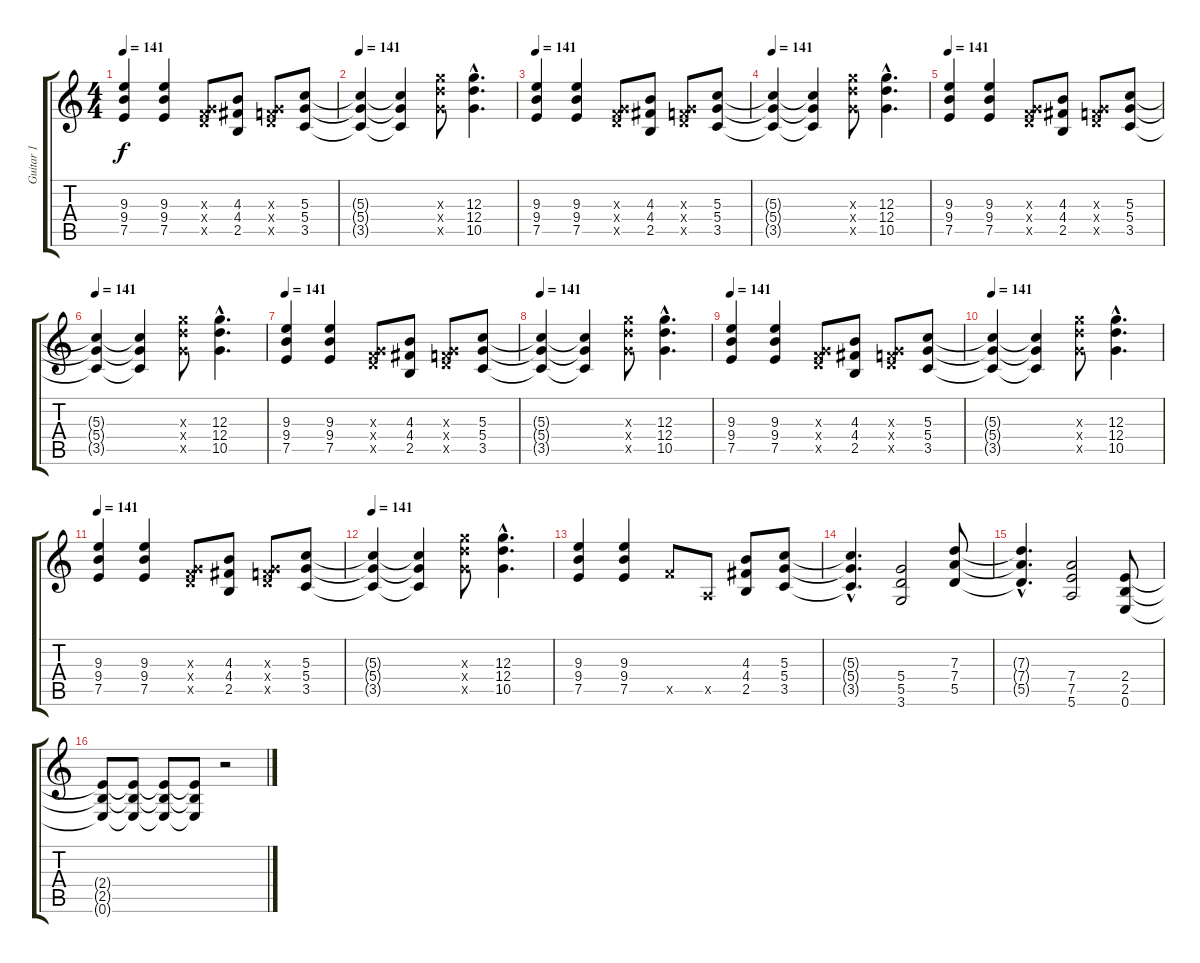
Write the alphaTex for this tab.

\track ("Guitar 1" "Guitar 1") {instrument distortionguitar}
\staff {score tabs}
\tuning (E4 B3 G3 D3 A2 E2) {hide}
\ts (4 4)
\tempo 141
\clef g2
\ks c
(9.3 9.4 7.5).4{dy f} (9.3 9.4 7.5).4 (0.3{x} 0.4{x} 8.5{x}).8 (4.3 4.4 2.5).8 (0.3{x} 0.4{x} 8.5{x}).8 (5.3 5.4 3.5).8 |
\tempo 141
(5.3{t} 5.4{t} 3.5{t}).4 (5.3{t} 5.4{t} 3.5{t}).4 (12.3{x} 12.4{x} 10.5{x}).8 (12.3{hac} 12.4{hac} 10.5{hac}).4{d} |
\tempo 141
(9.3 9.4 7.5).4 (9.3 9.4 7.5).4 (0.3{x} 0.4{x} 8.5{x}).8 (4.3 4.4 2.5).8 (0.3{x} 0.4{x} 8.5{x}).8 (5.3 5.4 3.5).8 |
\tempo 141
(5.3{t} 5.4{t} 3.5{t}).4 (5.3{t} 5.4{t} 3.5{t}).4 (12.3{x} 12.4{x} 10.5{x}).8 (12.3{hac} 12.4{hac} 10.5{hac}).4{d} |
\tempo 141
(9.3 9.4 7.5).4 (9.3 9.4 7.5).4 (0.3{x} 0.4{x} 8.5{x}).8 (4.3 4.4 2.5).8 (0.3{x} 0.4{x} 8.5{x}).8 (5.3 5.4 3.5).8 |
\tempo 141
(5.3{t} 5.4{t} 3.5{t}).4 (5.3{t} 5.4{t} 3.5{t}).4 (12.3{x} 12.4{x} 10.5{x}).8 (12.3{hac} 12.4{hac} 10.5{hac}).4{d} |
\tempo 141
(9.3 9.4 7.5).4 (9.3 9.4 7.5).4 (0.3{x} 0.4{x} 8.5{x}).8 (4.3 4.4 2.5).8 (0.3{x} 0.4{x} 8.5{x}).8 (5.3 5.4 3.5).8 |
\tempo 141
(5.3{t} 5.4{t} 3.5{t}).4 (5.3{t} 5.4{t} 3.5{t}).4 (12.3{x} 12.4{x} 10.5{x}).8 (12.3{hac} 12.4{hac} 10.5{hac}).4{d} |
\tempo 141
(9.3 9.4 7.5).4 (9.3 9.4 7.5).4 (0.3{x} 0.4{x} 8.5{x}).8 (4.3 4.4 2.5).8 (0.3{x} 0.4{x} 8.5{x}).8 (5.3 5.4 3.5).8 |
\tempo 141
(5.3{t} 5.4{t} 3.5{t}).4 (5.3{t} 5.4{t} 3.5{t}).4 (12.3{x} 12.4{x} 10.5{x}).8 (12.3{hac} 12.4{hac} 10.5{hac}).4{d} |
\tempo 141
(9.3 9.4 7.5).4 (9.3 9.4 7.5).4 (0.3{x} 0.4{x} 8.5{x}).8 (4.3 4.4 2.5).8 (0.3{x} 0.4{x} 8.5{x}).8 (5.3 5.4 3.5).8 |
\tempo 141
(5.3{t} 5.4{t} 3.5{t}).4 (5.3{t} 5.4{t} 3.5{t}).4 (12.3{x} 12.4{x} 10.5{x}).8 (12.3{hac} 12.4{hac} 10.5{hac}).4{d} |
(9.3 9.4 7.5).4 (9.3 9.4 7.5).4 8.5{x}.8 0.5{x}.8 (4.3 4.4 2.5).8 (5.3 5.4 3.5).8 |
(5.3{hac t} 5.4{hac t} 3.5{hac t}).4{d} (5.4 5.5 3.6).2 (7.3 7.4 5.5).8 |
(7.3{hac t} 7.4{hac t} 5.5{hac t}).4{d} (7.4 7.5 5.6).2 (2.4 2.5 0.6).8 |
(2.4{t} 2.5{t} 0.6{t}).8 (2.4{t} 2.5{t} 0.6{t}).8 (2.4{t} 2.5{t} 0.6{t}).8 (2.4{t} 2.5{t} 0.6{t}).8 r.2
